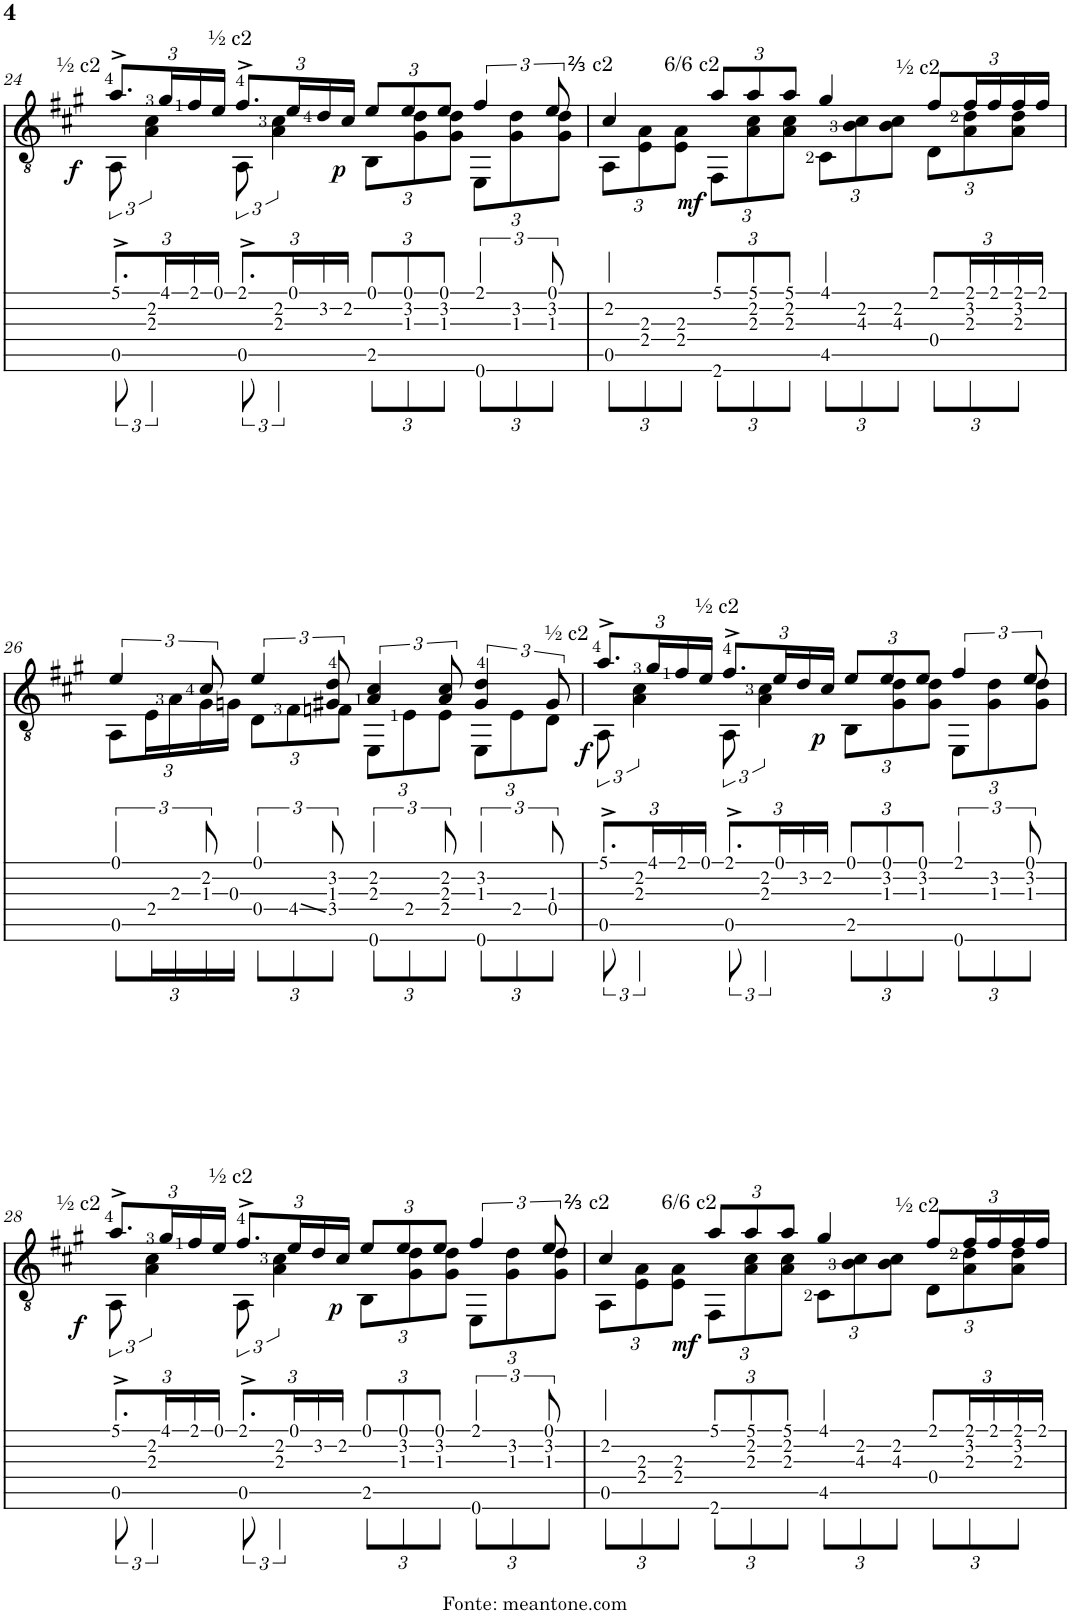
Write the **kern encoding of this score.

**kern	**kern	**dynam
*part2	*part1	*part1
*staff2	*staff1	*staff1
*I"Chitarra classica (Intavolatura)	*I"Classical Guitar	*
!!LO:PB:g=z
*	*clefGv2	*
*k[f#c#g#]	*k[f#c#g#]	*
*M4/4	*M4/4	*
*met(c)	*met(c)	*
=24	=24	=24
*^	*^	*
*Xbrackettup	*brackettup	*Xbrackettup	*brackettup	*
!	!	!LO:TX:a:t=½ c2	!	!
!	!	!	!	!LO:DY:b
12.a^/L	12AA\	12.a^/L	12AA\	f
.	6A\ 6c#\	.	6A\ 6c#\	.
24g#/L	.	24g#/L	.	.
24f#/	.	24f#/	.	.
24e/JJ	.	24e/JJ	.	.
*Xbrackettup	*brackettup	*Xbrackettup	*brackettup	*
!	!	!LO:TX:a:t=½ c2	!	!
12.f#^/L	12AA\	12.f#^/L	12AA\	.
.	6A\ 6c#\	.	6A\ 6c#\	.
24e/L	.	24e/L	.	.
24d/	.	24d/	.	.
!	!	!	!	!LO:DY:b
24c#/JJ	.	24c#/JJ	.	p
*Xbrackettup	*	*Xbrackettup	*	*
12e/L	12BB\L	12e/L	12BB\L	.
12e/	12G#\ 12d\	12e/	12G#\ 12d\	.
12e/J	12G#\ 12d\J	12e/J	12G#\ 12d\J	.
*brackettup	*Xbrackettup	*brackettup	*Xbrackettup	*
6f#/	12EE\L	6f#/	12EE\L	.
.	12G#\ 12d\	.	12G#\ 12d\	.
12e/	12G#\ 12d\J	12e/	12G#\ 12d\J	.
=25	=25	=25	=25	=25
!	!	!LO:TX:a:t=⅔ c2	!	!
4c#/	12AA\L	4c#/	12AA\L	.
.	12E\ 12A\	.	12E\ 12A\	.
.	12E\ 12A\J	.	12E\ 12A\J	.
!	!	!LO:TX:a:t=6/6 c2	!	!
!	!	!	!	!LO:DY:b
12a/L	12FF#\L	12a/L	12FF#\L	mf
12a/	12A\ 12c#\	12a/	12A\ 12c#\	.
12a/J	12A\ 12c#\J	12a/J	12A\ 12c#\J	.
4g#/	12C#\L	4g#/	12C#\L	.
.	12B\ 12c#\	.	12B\ 12c#\	.
.	12B\ 12c#\J	.	12B\ 12c#\J	.
!	!	!LO:TX:a:t=½ c2	!	!
12f#/L	12D\L	12f#/L	12D\L	.
24f#/L	12A\ 12d\	24f#/L	12A\ 12d\	.
24f#/	.	24f#/	.	.
24f#/	12A\ 12d\J	24f#/	12A\ 12d\J	.
24f#/JJ	.	24f#/JJ	.	.
!!LO:LB:g=z	!!
=26	=26	=26	=26	=26
*brackettup	*Xbrackettup	*brackettup	*Xbrackettup	*
6e/	12AA\L	6e/	12AA\L	.
.	24E\L	.	24E\L	.
.	24A\	.	24A\	.
12c#/	24G#\	12c#/	24G#\	.
.	24Gn\JJ	.	24Gn\JJ	.
*brackettup	*Xbrackettup	*brackettup	*Xbrackettup	*
6e/	12D\L	6e/	12D\L	.
.	12F#\	.	12F#\	.
12G#X/ 12d/	12Fn\J	12G#X/ 12d/	12Fn\J	.
*brackettup	*Xbrackettup	*brackettup	*Xbrackettup	*
6A/ 6c#/	12EE\L	6A/ 6c#/	12EE\L	.
.	12E\	.	12E\	.
12A/ 12c#/	12E\J	12A/ 12c#/	12E\J	.
*brackettup	*Xbrackettup	*brackettup	*Xbrackettup	*
6G#/ 6d/	12EE\L	6G#/ 6d/	12EE\L	.
.	12E\	.	12E\	.
!	!	!	!	!LO:DY:b
12G#/	12D\J	12G#/	12D\J	f
=27	=27	=27	=27	=27
*	*brackettup	*	*brackettup	*
!	!	!LO:TX:a:t=½ c2	!	!
12.a^/L	12AA\	12.a^/L	12AA\	.
.	6A\ 6c#\	.	6A\ 6c#\	.
24g#/L	.	24g#/L	.	.
24f#/	.	24f#/	.	.
24e/JJ	.	24e/JJ	.	.
*Xbrackettup	*brackettup	*Xbrackettup	*brackettup	*
!	!	!LO:TX:a:t=½ c2	!	!
12.f#^/L	12AA\	12.f#^/L	12AA\	.
.	6A\ 6c#\	.	6A\ 6c#\	.
24e/L	.	24e/L	.	.
24d/	.	24d/	.	.
!	!	!	!	!LO:DY:b
24c#/JJ	.	24c#/JJ	.	p
*Xbrackettup	*	*Xbrackettup	*	*
12e/L	12BB\L	12e/L	12BB\L	.
12e/	12G#\ 12d\	12e/	12G#\ 12d\	.
12e/J	12G#\ 12d\J	12e/J	12G#\ 12d\J	.
*brackettup	*Xbrackettup	*brackettup	*Xbrackettup	*
6f#/	12EE\L	6f#/	12EE\L	.
.	12G#\ 12d\	.	12G#\ 12d\	.
12e/	12G#\ 12d\J	12e/	12G#\ 12d\J	.
!!LO:LB:g=z	!!
=28	=28	=28	=28	=28
*	*brackettup	*	*brackettup	*
!	!	!LO:TX:a:t=½ c2	!	!
!	!	!	!	!LO:DY:b
12.a^/L	12AA\	12.a^/L	12AA\	f
.	6A\ 6c#\	.	6A\ 6c#\	.
24g#/L	.	24g#/L	.	.
24f#/	.	24f#/	.	.
24e/JJ	.	24e/JJ	.	.
*Xbrackettup	*brackettup	*Xbrackettup	*brackettup	*
!	!	!LO:TX:a:t=½ c2	!	!
12.f#^/L	12AA\	12.f#^/L	12AA\	.
.	6A\ 6c#\	.	6A\ 6c#\	.
24e/L	.	24e/L	.	.
24d/	.	24d/	.	.
24c#/JJ	.	24c#/JJ	.	.
*Xbrackettup	*	*Xbrackettup	*	*
!	!	!	!	!LO:DY:b
12e/L	12BB\L	12e/L	12BB\L	p
12e/	12G#\ 12d\	12e/	12G#\ 12d\	.
12e/J	12G#\ 12d\J	12e/J	12G#\ 12d\J	.
*brackettup	*Xbrackettup	*brackettup	*Xbrackettup	*
6f#/	12EE\L	6f#/	12EE\L	.
.	12G#\ 12d\	.	12G#\ 12d\	.
12e/	12G#\ 12d\J	12e/	12G#\ 12d\J	.
=29	=29	=29	=29	=29
!	!	!LO:TX:a:t=⅔ c2	!	!
4c#/	12AA\L	4c#/	12AA\L	.
.	12E\ 12A\	.	12E\ 12A\	.
.	12E\ 12A\J	.	12E\ 12A\J	.
!	!	!LO:TX:a:t=6/6 c2	!	!
!	!	!	!	!LO:DY:b
12a/L	12FF#\L	12a/L	12FF#\L	mf
12a/	12A\ 12c#\	12a/	12A\ 12c#\	.
12a/J	12A\ 12c#\J	12a/J	12A\ 12c#\J	.
4g#/	12C#\L	4g#/	12C#\L	.
.	12B\ 12c#\	.	12B\ 12c#\	.
.	12B\ 12c#\J	.	12B\ 12c#\J	.
!	!	!LO:TX:a:t=½ c2	!	!
12f#/L	12D\L	12f#/L	12D\L	.
24f#/L	12A\ 12d\	24f#/L	12A\ 12d\	.
24f#/	.	24f#/	.	.
24f#/	12A\ 12d\J	24f#/	12A\ 12d\J	.
24f#/JJ	.	24f#/JJ	.	.
*v	*v	*	*	*
*	*v	*v	*
=	=	=
*-	*-	*-
